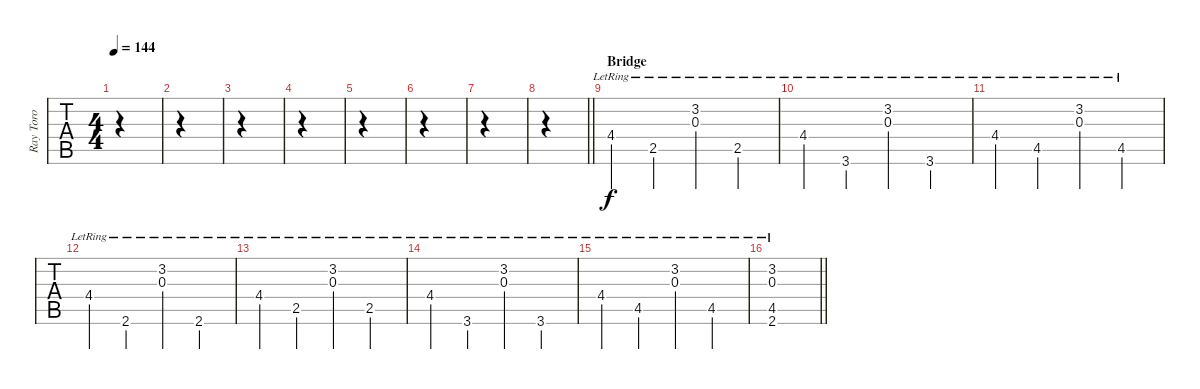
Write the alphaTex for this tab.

\track ("Ray Toro" "Ray Toro") {instrument electricguitarclean}
\staff {tabs}
\tuning (E4 B3 G3 D3 A2 E2) {hide}
\ts (4 4)
\tempo 144
\clef g2
\ks c
|
|
|
|
|
|
|
\barLineRight lightlight
|
\section ("" "Bridge")
4.4{lr}.4 2.5{lr}.4 (3.2{lr} 0.3{lr}).4 2.5{lr}.4 |
4.4{lr}.4 3.6{lr}.4 (3.2{lr} 0.3{lr}).4 3.6{lr}.4 |
4.4{lr}.4 4.5{lr}.4 (3.2{lr} 0.3{lr}).4 4.5{lr}.4 |
4.4{lr}.4 2.6{lr}.4 (3.2{lr} 0.3{lr}).4 2.6{lr}.4 |
4.4{lr}.4 2.5{lr}.4 (3.2{lr} 0.3{lr}).4 2.5{lr}.4 |
4.4{lr}.4 3.6{lr}.4 (3.2{lr} 0.3{lr}).4 3.6{lr}.4 |
4.4{lr}.4 4.5{lr}.4 (3.2{lr} 0.3{lr}).4 4.5{lr}.4 |
\barLineRight lightlight
(3.2{lr} 0.3{lr} 4.5{lr} 2.6{lr}).1
